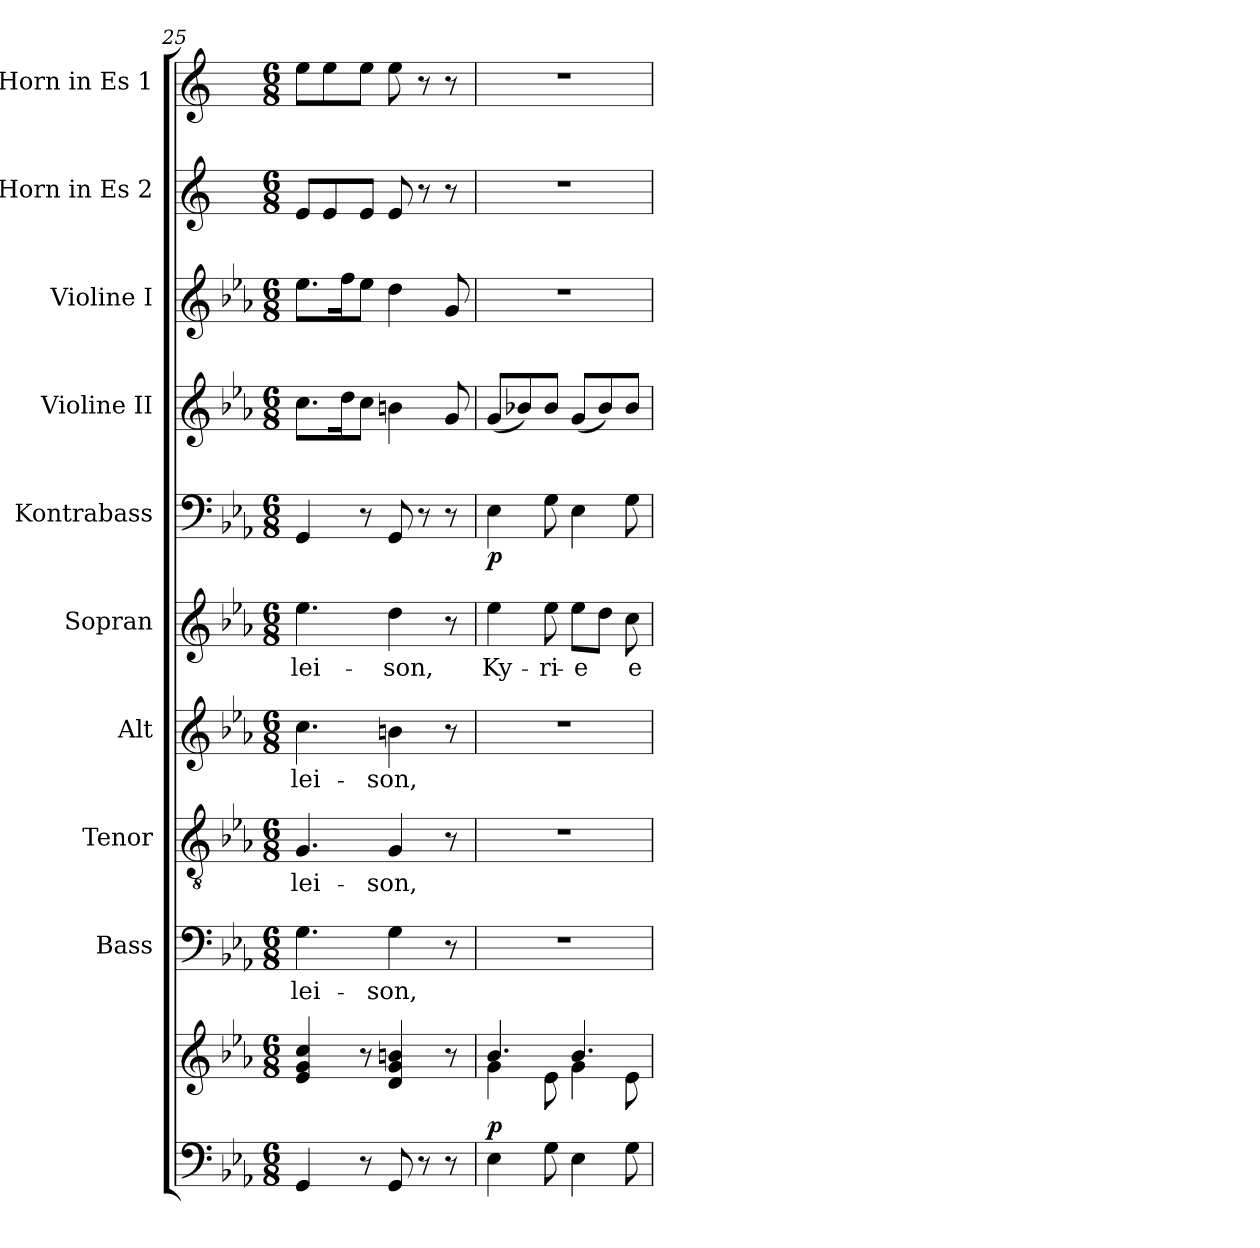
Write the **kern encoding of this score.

**kern	**kern	**dynam	**kern	**text	**kern	**text	**kern	**text	**kern	**text	**kern	**dynam	**kern	**kern	**kern	**kern
*part10	*part10	*part10	*part9	*part9	*part8	*part8	*part7	*part7	*part6	*part6	*part5	*part5	*part4	*part3	*part2	*part1
*staff11	*staff10	*staff10/11	*staff9	*staff9	*staff8	*staff8	*staff7	*staff7	*staff6	*staff6	*staff5	*staff5	*staff4	*staff3	*staff2	*staff1
*	*	*	*I"Bass	*	*I"Tenor	*	*I"Alt	*	*I"Sopran	*	*I"Kontrabass	*	*I"Violine II	*I"Violine I	*I"Horn in Es 2	*I"Horn in Es 1
*	*	*	*I'B.	*	*I'T.	*	*I'A.	*	*I'S.	*	*I'Kb.	*	*I'Vl. II	*I'Vl. I	*I'Hr. Es 2	*I'Hr. Es 1
*clefF4	*clefG2	*	*clefF4	*	*clefGv2	*	*clefG2	*	*clefG2	*	*clefF4	*	*clefG2	*clefG2	*clefG2	*clefG2
*	*	*	*	*	*	*	*	*	*	*	*ITrd7c12	*	*	*	*ITrd5c9	*ITrd5c9
*k[b-e-a-]	*k[b-e-a-]	*	*k[b-e-a-]	*	*k[b-e-a-]	*	*k[b-e-a-]	*	*k[b-e-a-]	*	*k[b-e-a-]	*	*k[b-e-a-]	*k[b-e-a-]	*k[b-e-a-]	*k[b-e-a-]
*E-:	*E-:	*	*E-:	*	*E-:	*	*E-:	*	*E-:	*	*E-:	*	*E-:	*E-:	*E-:	*E-:
*M6/8	*M6/8	*	*M6/8	*	*M6/8	*	*M6/8	*	*M6/8	*	*M6/8	*	*M6/8	*M6/8	*M6/8	*M6/8
=25	=25	=25	=25	=25	=25	=25	=25	=25	=25	=25	=25	=25	=25	=25	=25	=25
!	!	!	!	!LO:LY:b	!	!LO:LY:b	!	!LO:LY:b	!	!LO:LY:b	!	!	!	!	!	!
4GG/	4e-/ 4g/ 4cc/	.	4.G\	-lei-	4.G/	-lei-	4.cc\	-lei-	4.ee-\	-lei-	4GGG/	.	8.cc\L	8.ee-\L	8G/L	8g\L
.	.	.	.	.	.	.	.	.	.	.	.	.	.	.	8G/	8g\
.	.	.	.	.	.	.	.	.	.	.	.	.	16dd\k	16ff\k	.	.
8r	8r	.	.	.	.	.	.	.	.	.	8r	.	8cc\J	8ee-\J	8G/J	8g\J
!	!	!	!	!LO:LY:b	!	!LO:LY:b	!	!LO:LY:b	!	!LO:LY:b	!	!	!	!	!	!
8GG/	4d/ 4g/ 4bn/	.	4G\	-son,	4G/	-son,	4bn\	-son,	4dd\	-son,	8GGG/	.	4bn\	4dd\	8G/	8g\
8r	.	.	.	.	.	.	.	.	.	.	8r	.	.	.	8r	8r
8r	8r	.	8r	.	8r	.	8r	.	8r	.	8r	.	8g/	8g/	8r	8r
!!LO:PB:g=z
=26	=26	=26	=26	=26	=26	=26	=26	=26	=26	=26	=26	=26	=26	=26	=26	=26
*	*^	*	*	*	*	*	*	*	*	*	*	*	*	*	*	*
!	!	!	!LO:DY:a=2	!	!	!	!	!	!	!	!LO:LY:b	!	!LO:DY:b	!	!	!	!
4E-\	4.b-/	4g\	p	2.r	.	2.r	.	2.r	.	4ee-\	Ky-	4EE-\	p	(<8g/L	2.r	2.r	2.r
.	.	.	.	.	.	.	.	.	.	.	.	.	.	8b-X/)	.	.	.
!	!	!	!	!	!	!	!	!	!	!	!LO:LY:b	!	!	!	!	!	!
8G\	.	8e-\	.	.	.	.	.	.	.	8ee-\	-ri-	8GG\	.	8b-/J	.	.	.
!	!	!	!	!	!	!	!	!	!	!	!LO:LY:b	!	!	!	!	!	!
4E-\	4.b-/	4g\	.	.	.	.	.	.	.	8ee-\L	-e	4EE-\	.	(<8g/L	.	.	.
.	.	.	.	.	.	.	.	.	.	8dd\J	.	.	.	8b-/)	.	.	.
!	!	!	!	!	!	!	!	!	!	!	!LO:LY:b	!	!	!	!	!	!
8G\	.	8e-\	.	.	.	.	.	.	.	8cc\	e-	8GG\	.	8b-/J	.	.	.
*	*v	*v	*	*	*	*	*	*	*	*	*	*	*	*	*	*	*
=	=	=	=	=	=	=	=	=	=	=	=	=	=	=	=	=
*-	*-	*-	*-	*-	*-	*-	*-	*-	*-	*-	*-	*-	*-	*-	*-	*-
